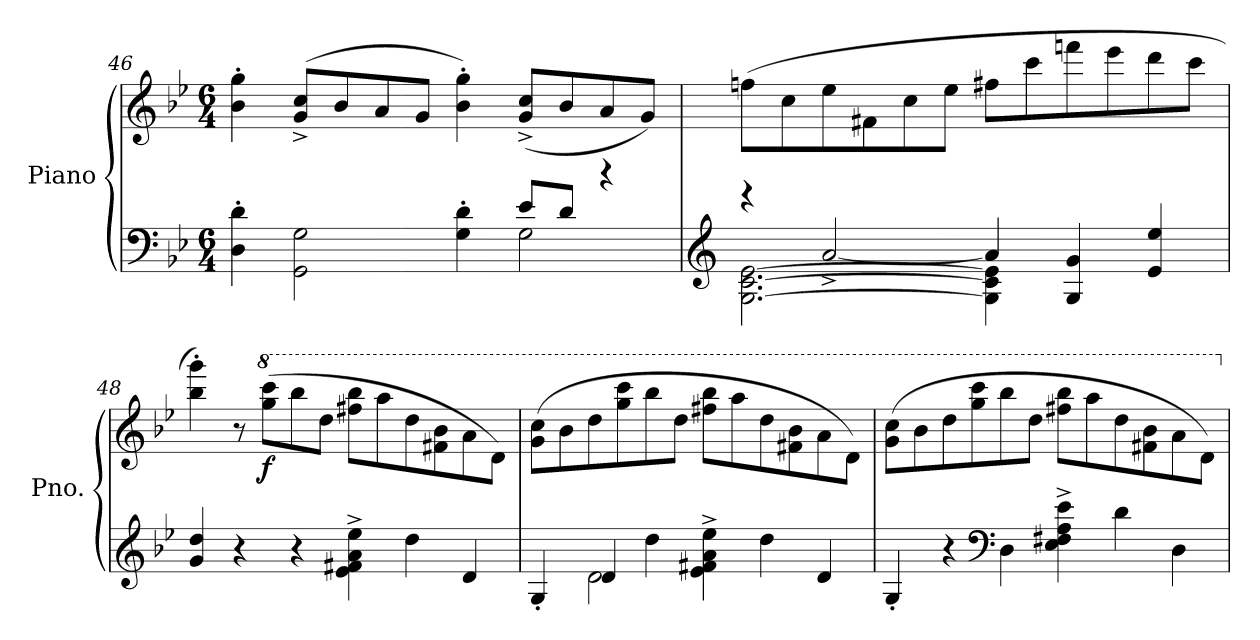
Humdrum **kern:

**kern	**kern	**dynam
*part1	*part1	*part1
*staff2	*staff1	*staff1/2
*I"Piano	*	*
*I'Pno.	*	*
*clefF4	*clefG2	*
*k[b-e-]	*k[b-e-]	*
*M6/4	*M6/4	*
=46	=46	=46
*^	*	*
4D\' 4d\'	1ryy	4b-\' 4gg\'	.
2GG\ 2G\	.	(>8g/^ 8cc/^L	.
.	.	8b-/	.
.	.	8a/	.
.	.	8g/J	.
4G\' 4d\'	.	4b-\' 4gg\')	.
2G\	8e-/L	(>8g/^ 8cc/^L	.
.	8d/J	8b-/	.
.	4rdd	8a/	.
.	.	8g/J)	.
!!LO:LB:g=z
=47	=47	=47	=47
*clefG2	*	*	*
[2.G\ [2.c\ [2.e-\	4reee	(>8ffn\L	.
.	.	8cc\	.
.	[2a^/	8ee-\	.
.	.	8f#X\	.
.	.	8cc\	.
.	.	8ee-\J	.
4G\] 4c\] 4e-\]	4a/]	8ff#X\L	.
.	.	8ccc\	.
4G/ 4g/	2ryy	8fffn\	.
.	.	8eee-\	.
4e-/ 4ee-/	.	8ddd\	.
.	.	8ccc\J	.
*v	*v	*	*
=48	=48	=48
4g/ 4dd/	4bb-\' 4ggg\')	.
4r	8r	.
*	*8va	*
!	!	!LO:DY:b
.	(>8ggg\ 8cccc\L	f
4r	8bbb-\	.
.	8ddd\J	.
4e-\^ 4f#X\^ 4a\^ 4ee-\^	8fff#X\ 8bbb-\L	.
.	8aaa\	.
4dd\	8ddd\	.
.	8ff#X\ 8bb-\	.
4d/	8aa\	.
.	8dd\J)	.
=49	=49	=49
*^	*	*
4G'/	4ryy	(>8gg\ 8ccc\L	.
.	.	8bb-\	.
2d\	4d/	8ddd\	.
.	.	8ggg\ 8cccc\	.
.	4dd\	8bbb-\	.
.	.	8ddd\J	.
4e-\^ 4f#X\^ 4a\^ 4ee-\^	2.ryy	8fff#X\ 8bbb-\L	.
.	.	8aaa\	.
4dd\	.	8ddd\	.
.	.	8ff#X\ 8bb-\	.
4d/	.	8aa\	.
.	.	8dd\J)	.
*v	*v	*	*
=50	=50	=50
4G'/	(>8gg\ 8ccc\L	.
.	8bb-\	.
4r	8ddd\	.
.	8ggg\ 8cccc\	.
*clefF4	*	*
4D\	8bbb-\	.
.	8ddd\J	.
4E-\^ 4F#X\^ 4A\^ 4e-\^	8fff#X\ 8bbb-\L	.
.	8aaa\	.
4d\	8ddd\	.
.	8ff#X\ 8bb-\	.
4D\	8aa\	.
.	8dd\J)	.
*	*X8va	*
=	=	=
*-	*-	*-
